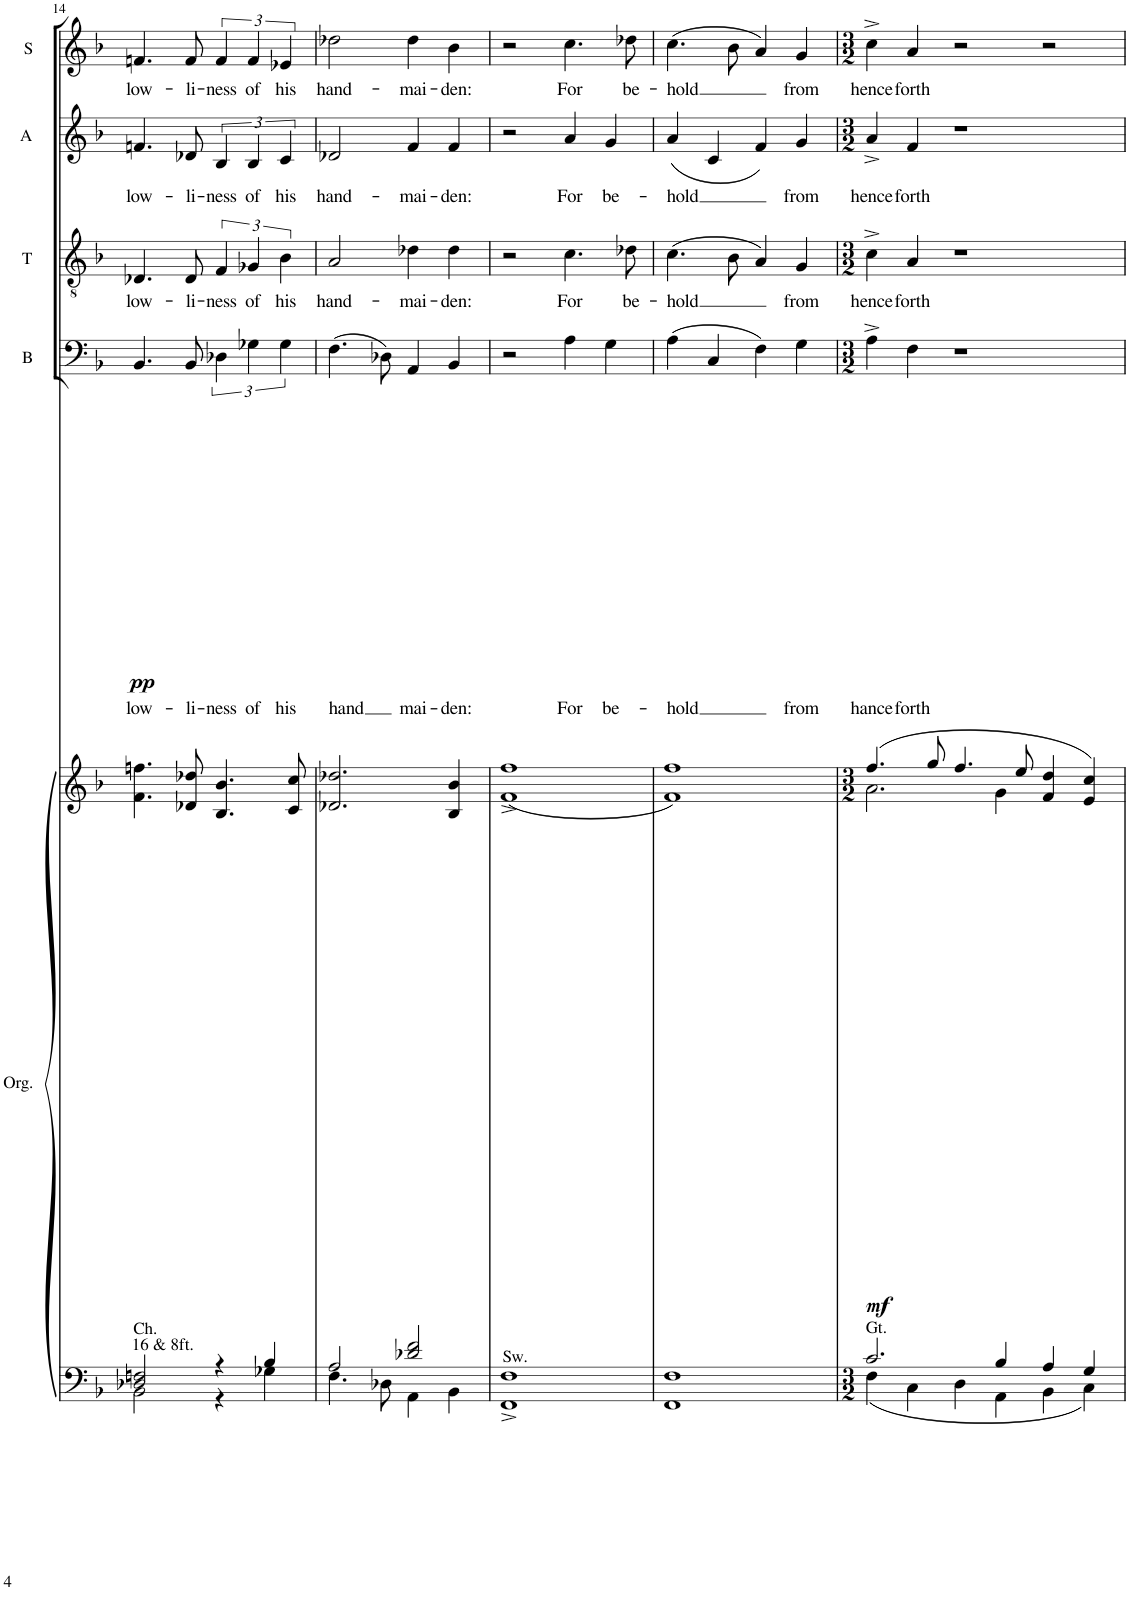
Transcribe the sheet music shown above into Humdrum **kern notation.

**kern	**kern	**dynam	**kern	**text	**dynam	**kern	**text	**kern	**text	**kern	**text
*part5	*part5	*part5	*part4	*part4	*part4	*part3	*part3	*part2	*part2	*part1	*part1
*staff6	*staff5	*staff5/6	*staff4	*staff4	*staff4	*staff3	*staff3	*staff2	*staff2	*staff1	*staff1
*I"Organ	*	*	*I"Bass	*	*	*I"Tenor	*	*I"Alto	*	*I"Soprano	*
*I'Org.	*	*	*I'B	*	*	*I'T	*	*I'A	*	*I'S	*
!!LO:PB:g=z
*clefF4	*clefG2	*	*clefF4	*	*	*clefGv2	*	*clefG2	*	*clefG2	*
*k[b-]	*k[b-]	*	*k[b-]	*	*	*k[b-]	*	*k[b-]	*	*k[b-]	*
*M2/2	*M2/2	*	*M2/2	*	*	*M2/2	*	*M2/2	*	*M2/2	*
=14	=14	=14	=14	=14	=14	=14	=14	=14	=14	=14	=14
*^	*	*	*	*	*	*	*	*	*	*	*
!LO:TX:a:t=16 & 8ft.	!	!	!	!	!	!	!	!	!	!	!	!
!LO:TX:a:t=Ch.	!	!	!	!	!	!	!	!	!	!	!	!
!	!	!	!LO:DY:b=2	!	!LO:LY:b	!LO:DY:b	!	!LO:LY:b	!	!LO:LY:b	!	!LO:LY:b
2D-X/ 2Fn/	2BB-\	4.f\ 4.ffn\	pp	4.BB-/	low-	pp	4.D-X/	low-	4.fn/	low-	4.fn/	low-
!	!	!	!	!	!LO:LY:b	!	!	!LO:LY:b	!	!LO:LY:b	!	!LO:LY:b
.	.	8d-X/ 8dd-X/	.	8BB-/	-li-	.	8D-/	-li-	8d-X/	-li-	8f/	-li-
!	!	!	!	!	!LO:LY:b	!	!	!LO:LY:b	!	!LO:LY:b	!	!LO:LY:b
4r	4r	4.B-/ 4.b-/	.	6D-X\	-ness	.	6F/	-ness	6B-/	-ness	6f/	-ness
!	!	!	!	!	!LO:LY:b	!	!	!LO:LY:b	!	!LO:LY:b	!	!LO:LY:b
.	.	.	.	6G-X\	of	.	6G-X/	of	6B-/	of	6f/	of
4B-/	4G-X\	.	.	.	.	.	.	.	.	.	.	.
!	!	!	!	!	!LO:LY:b	!	!	!LO:LY:b	!	!LO:LY:b	!	!LO:LY:b
.	.	.	.	6G-\	his	.	6B-\	his	6c/	his	6e-X/	his
.	.	8c/ 8cc/	.	.	.	.	.	.	.	.	.	.
=15	=15	=15	=15	=15	=15	=15	=15	=15	=15	=15	=15	=15
!	!	!	!	!	!LO:LY:b	!	!	!LO:LY:b	!	!LO:LY:b	!	!LO:LY:b
2A/	4.F\	2.d-X/ 2.dd-X/	.	(4.F\	hand	.	2A/	hand-	2d-X/	hand-	2dd-X\	hand-
.	8D-X\	.	.	8D-X\)	.	.	.	.	.	.	.	.
!	!	!	!	!	!LO:LY:b	!	!	!LO:LY:b	!	!LO:LY:b	!	!LO:LY:b
2d-X/ 2f/	4AA\	.	.	4AA/	mai-	.	4d-X\	-mai-	4f/	-mai-	4dd-\	-mai-
!	!	!	!	!	!LO:LY:b	!	!	!LO:LY:b	!	!LO:LY:b	!	!LO:LY:b
.	4BB-\	4B-/ 4b-/	.	4BB-/	-den:	.	4d-\	-den:	4f/	-den:	4b-\	-den:
=16	=16	=16	=16	=16	=16	=16	=16	=16	=16	=16	=16	=16
*	*	*^	*	*	*	*	*	*	*	*	*	*
!LO:TX:a:t=Sw.	!	!	!	!	!	!	!	!	!	!	!	!	!
!	!	!	!	!LO:DY:b=2	!	!	!	!	!	!	!	!	!
1F^	1FF	1ff^	(1f	p	2r	.	.	2r	.	2r	.	2r	.
!	!	!	!	!	!	!LO:LY:b	!	!	!LO:LY:b	!	!LO:LY:b	!	!LO:LY:b
.	.	.	.	.	4A\	For	.	4.c\	For	4a/	For	4.cc\	For
!	!	!	!	!	!	!LO:LY:b	!	!	!	!	!LO:LY:b	!	!
.	.	.	.	.	4G\	be-	.	.	.	4g/	be-	.	.
!	!	!	!	!	!	!	!	!	!LO:LY:b	!	!	!	!LO:LY:b
.	.	.	.	.	.	.	.	8d-X\	be-	.	.	8dd-X\	be-
=17	=17	=17	=17	=17	=17	=17	=17	=17	=17	=17	=17	=17	=17
!	!	!	!	!	!	!LO:LY:b	!	!	!LO:LY:b	!	!LO:LY:b	!	!LO:LY:b
1F	1FF	1ff	1f)	.	(4A\	-hold	.	(4.c\	-hold	(4a/	-hold	(4.cc\	-hold
.	.	.	.	.	4C/	.	.	.	.	4c/	.	.	.
.	.	.	.	.	.	.	.	8B-\	.	.	.	8b-\	.
.	.	.	.	.	4F\)	.	.	4A/)	.	4f/)	.	4a/)	.
!	!	!	!	!	!	!LO:LY:b	!	!	!LO:LY:b	!	!LO:LY:b	!	!LO:LY:b
.	.	.	.	.	4G\	from	.	4G/	from	4g/	from	4g/	from
=18	=18	=18	=18	=18	=18	=18	=18	=18	=18	=18	=18	=18	=18
*M3/2	*	*M3/2	*	*	*M3/2	*	*	*M3/2	*	*M3/2	*	*M3/2	*
!LO:TX:a:t=Gt.	!	!	!	!	!	!	!	!	!	!	!	!	!
!	!	!	!	!LO:DY:b	!	!LO:LY:b	!	!	!LO:LY:b	!	!LO:LY:b	!	!LO:LY:b
2.c/	4F\	(4.ff/	2.a\	mf	4A^\	hance-	.	4c^\	hence-	4a^/	hence-	4cc^\	hence-
!	!	!	!	!	!	!LO:LY:b	!	!	!LO:LY:b	!	!LO:LY:b	!	!LO:LY:b
.	4C\	.	.	.	4F\	-forth	.	4A/	-forth	4f/	-forth	4a/	-forth
.	.	8gg/	.	.	.	.	.	.	.	.	.	.	.
.	4D\	4.ff/	.	.	1r	.	.	1r	.	1r	.	2r	.
4B-/	4AA\	.	4g\	.	.	.	.	.	.	.	.	.	.
.	.	8ee/	.	.	.	.	.	.	.	.	.	.	.
4A/	4BB-\	4f/ 4dd/	2ryy	.	.	.	.	.	.	.	.	2r	.
4G/	4C\	4e/ 4cc/)	.	.	.	.	.	.	.	.	.	.	.
*v	*v	*	*	*	*	*	*	*	*	*	*	*	*
*	*v	*v	*	*	*	*	*	*	*	*	*	*
=	=	=	=	=	=	=	=	=	=	=	=
*-	*-	*-	*-	*-	*-	*-	*-	*-	*-	*-	*-
